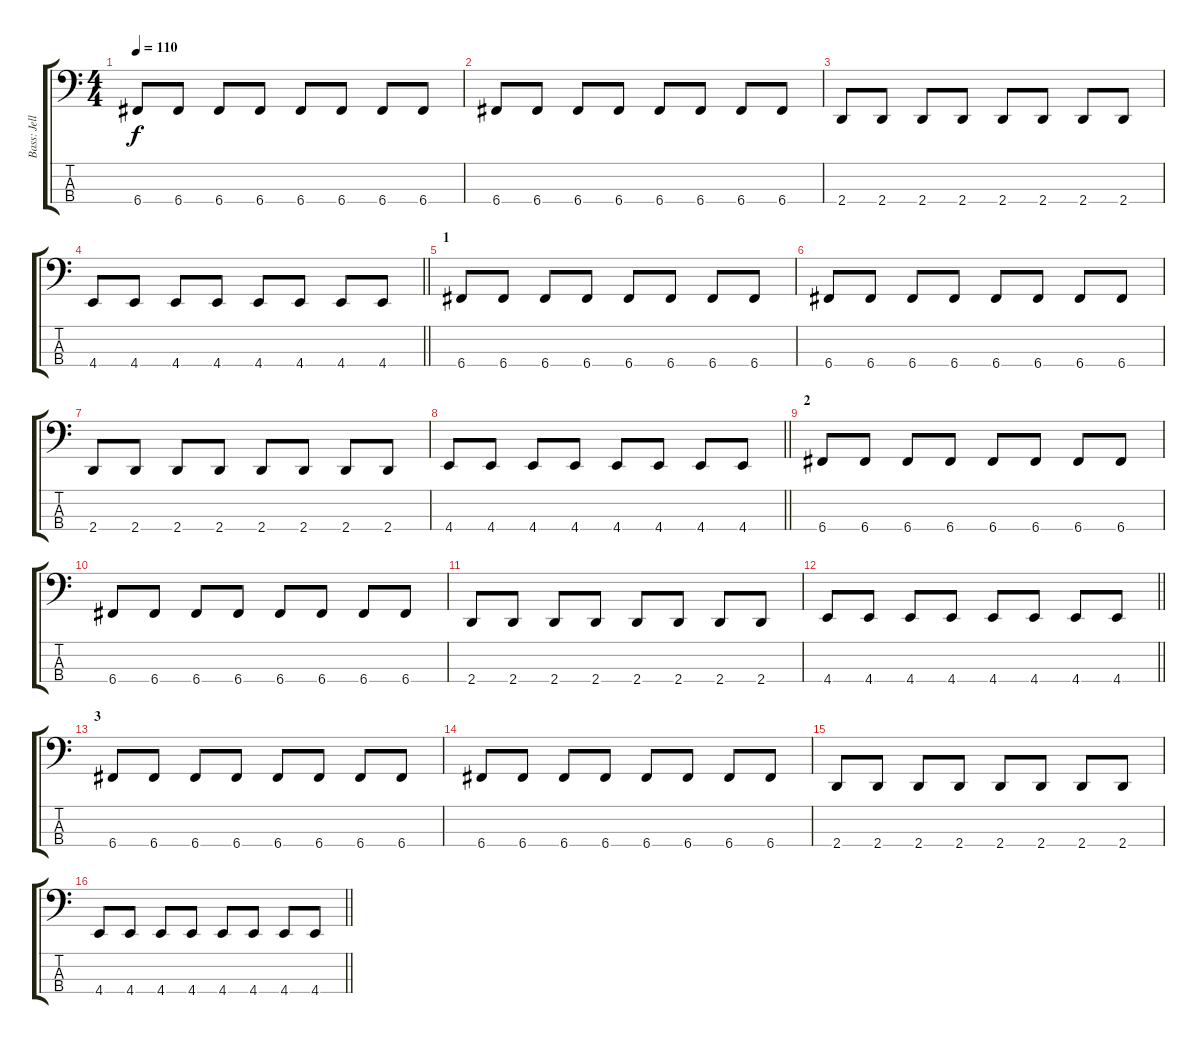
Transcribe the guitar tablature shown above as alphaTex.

\track ("Bass: Jelle" "Bass: Jell") {instrument electricbasspick}
\staff {score tabs}
\tuning (F2 C2 G1 C1) {hide}
\ts (4 4)
\tempo 110
\clef f4
\ks c
6.4.8{dy f} 6.4.8 6.4.8 6.4.8 6.4.8 6.4.8 6.4.8 6.4.8 |
6.4.8 6.4.8 6.4.8 6.4.8 6.4.8 6.4.8 6.4.8 6.4.8 |
2.4.8 2.4.8 2.4.8 2.4.8 2.4.8 2.4.8 2.4.8 2.4.8 |
\barLineRight lightlight
4.4.8 4.4.8 4.4.8 4.4.8 4.4.8 4.4.8 4.4.8 4.4.8 |
\section ("" "1")
6.4.8 6.4.8 6.4.8 6.4.8 6.4.8 6.4.8 6.4.8 6.4.8 |
6.4.8 6.4.8 6.4.8 6.4.8 6.4.8 6.4.8 6.4.8 6.4.8 |
2.4.8 2.4.8 2.4.8 2.4.8 2.4.8 2.4.8 2.4.8 2.4.8 |
\barLineRight lightlight
4.4.8 4.4.8 4.4.8 4.4.8 4.4.8 4.4.8 4.4.8 4.4.8 |
\section ("" "2")
6.4.8 6.4.8 6.4.8 6.4.8 6.4.8 6.4.8 6.4.8 6.4.8 |
6.4.8 6.4.8 6.4.8 6.4.8 6.4.8 6.4.8 6.4.8 6.4.8 |
2.4.8 2.4.8 2.4.8 2.4.8 2.4.8 2.4.8 2.4.8 2.4.8 |
\barLineRight lightlight
4.4.8 4.4.8 4.4.8 4.4.8 4.4.8 4.4.8 4.4.8 4.4.8 |
\section ("" "3")
6.4.8 6.4.8 6.4.8 6.4.8 6.4.8 6.4.8 6.4.8 6.4.8 |
6.4.8 6.4.8 6.4.8 6.4.8 6.4.8 6.4.8 6.4.8 6.4.8 |
2.4.8 2.4.8 2.4.8 2.4.8 2.4.8 2.4.8 2.4.8 2.4.8 |
\barLineRight lightlight
4.4.8 4.4.8 4.4.8 4.4.8 4.4.8 4.4.8 4.4.8 4.4.8
